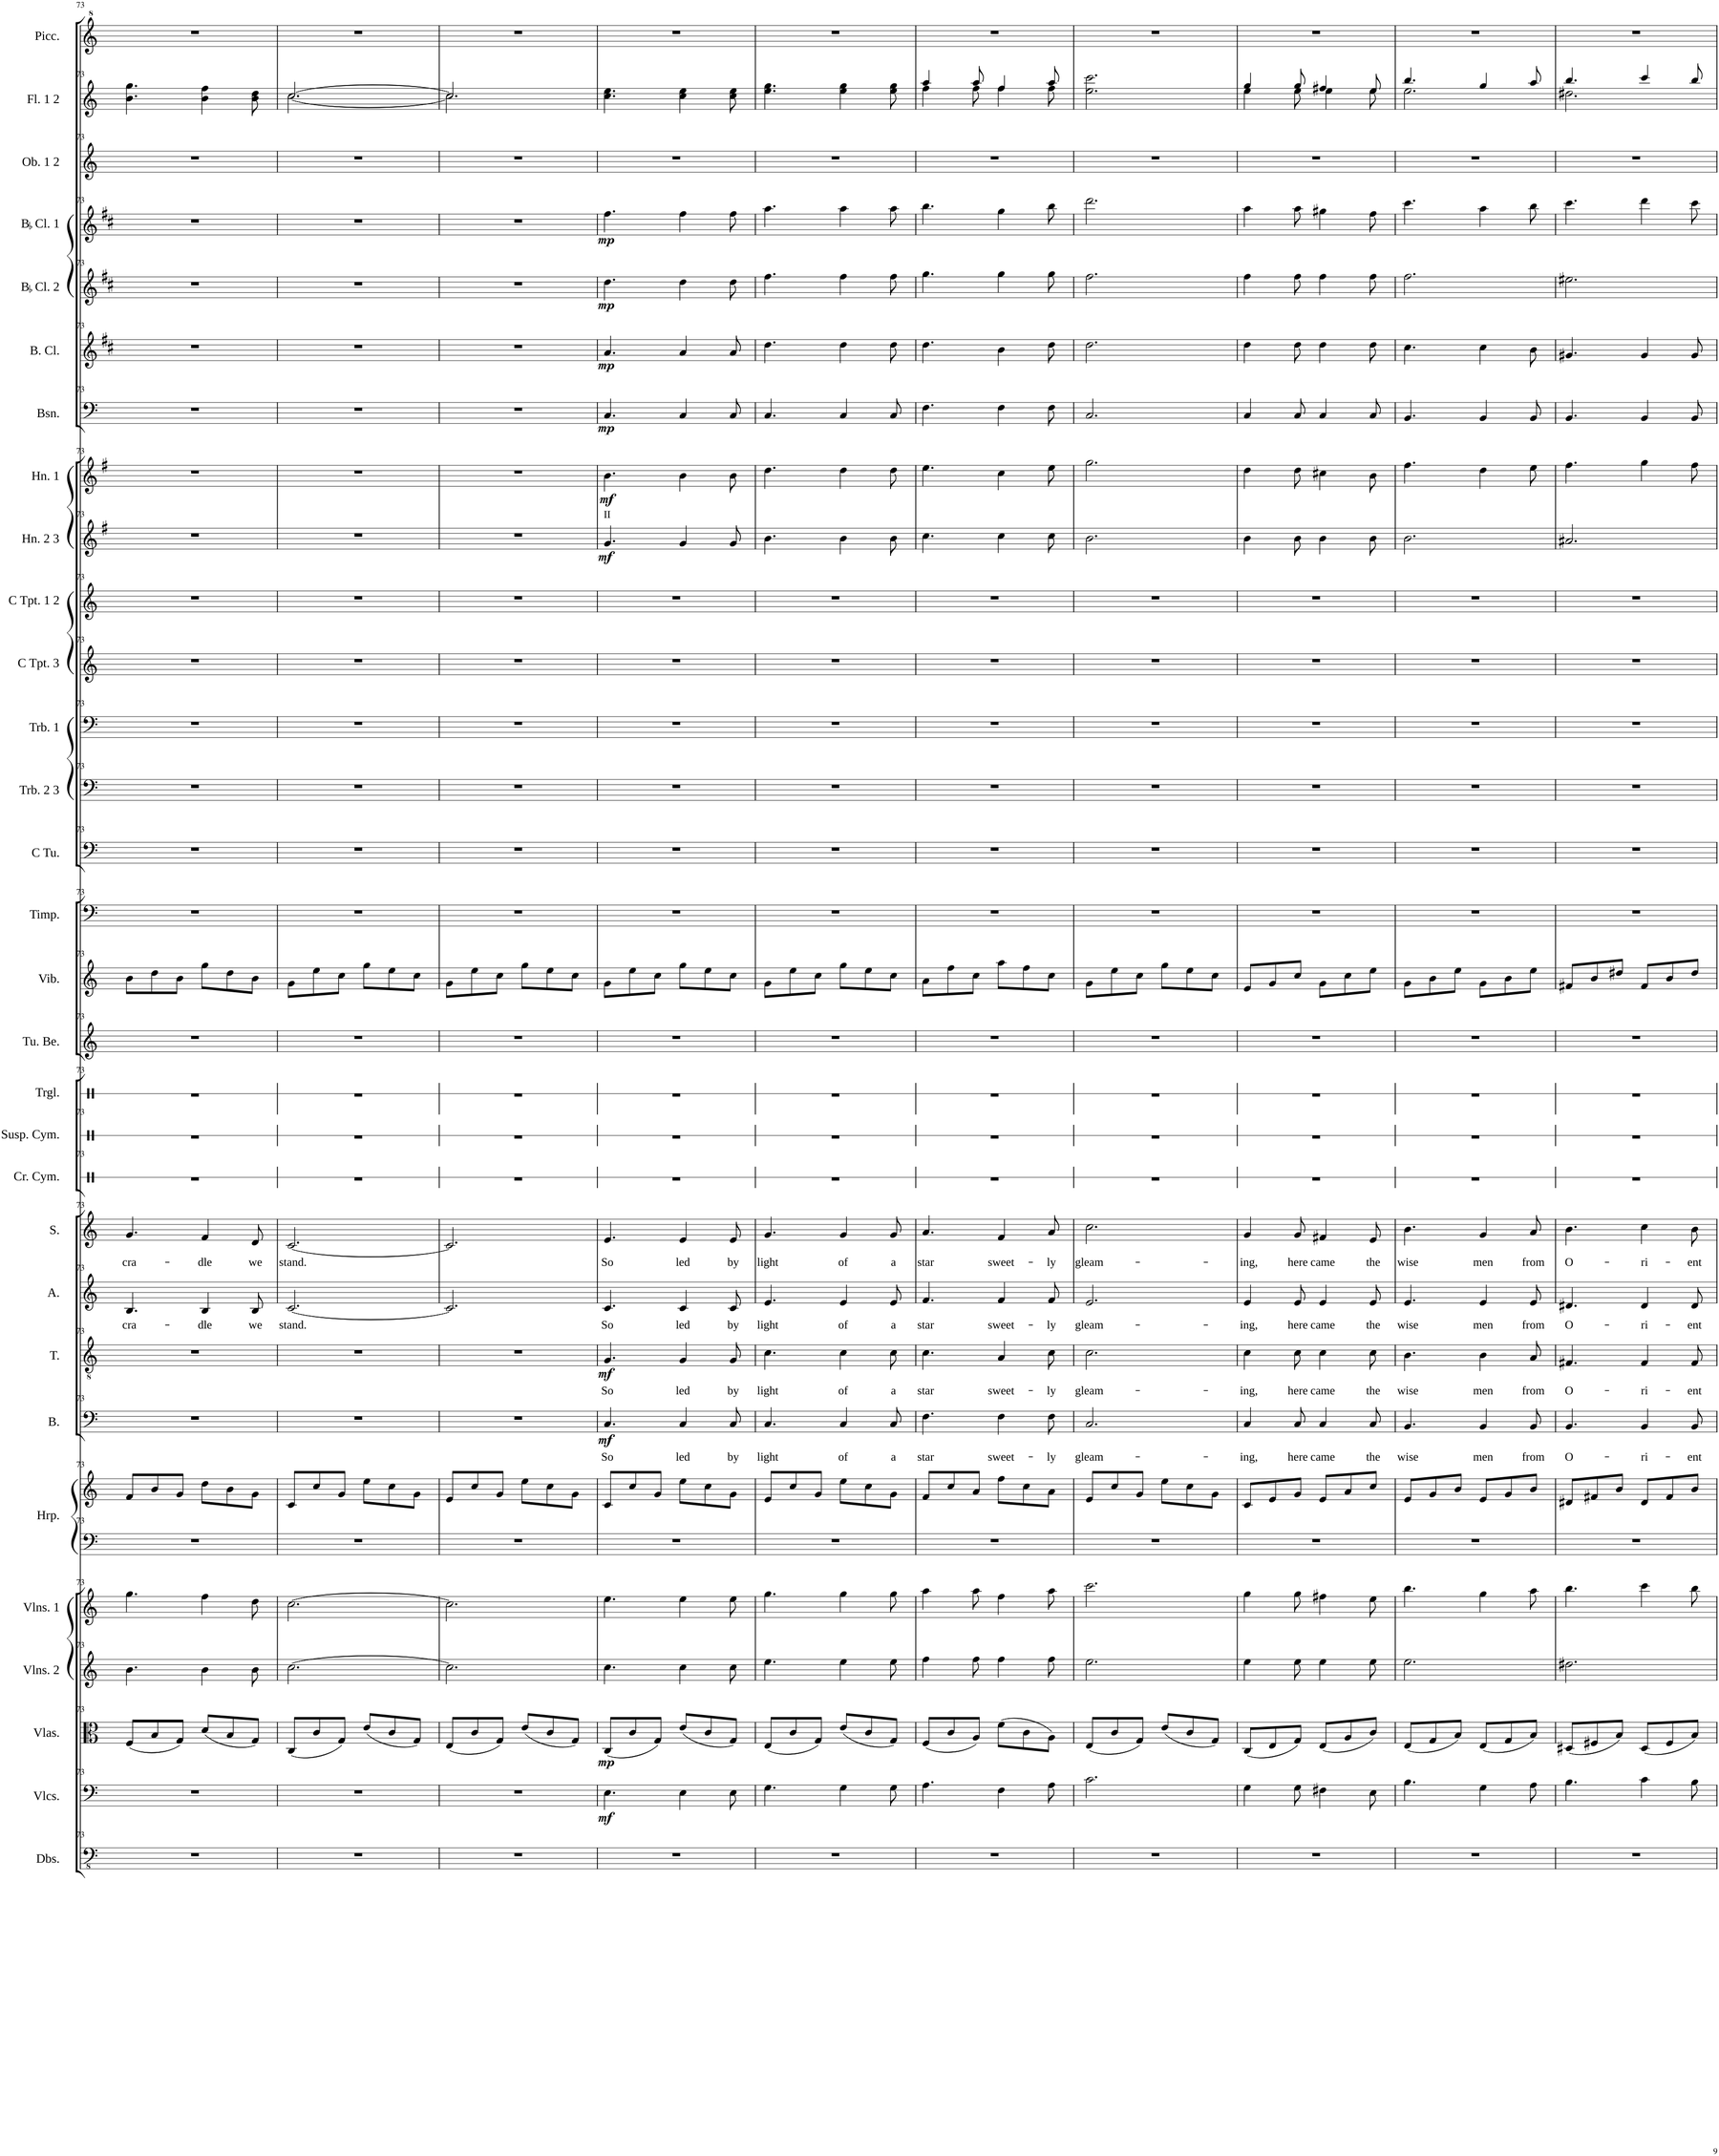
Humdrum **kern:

**kern	**kern	**dynam	**kern	**dynam	**kern	**kern	**kern	**kern	**kern	**text	**dynam	**kern	**text	**dynam	**kern	**text	**kern	**text	**kern	**kern	**kern	**kern	**kern	**kern	**kern	**kern	**kern	**kern	**kern	**kern	**dynam	**kern	**dynam	**kern	**dynam	**kern	**dynam	**kern	**dynam	**kern	**dynam	**kern	**kern	**kern
*part30	*part29	*part29	*part28	*part28	*part27	*part26	*part25	*part25	*part24	*part24	*part24	*part23	*part23	*part23	*part22	*part22	*part21	*part21	*part20	*part19	*part18	*part17	*part16	*part15	*part14	*part13	*part12	*part11	*part10	*part9	*part9	*part8	*part8	*part7	*part7	*part6	*part6	*part5	*part5	*part4	*part4	*part3	*part2	*part1
*staff31	*staff30	*staff30	*staff29	*staff29	*staff28	*staff27	*staff26	*staff25	*staff24	*staff24	*staff24	*staff23	*staff23	*staff23	*staff22	*staff22	*staff21	*staff21	*staff20	*staff19	*staff18	*staff17	*staff16	*staff15	*staff14	*staff13	*staff12	*staff11	*staff10	*staff9	*staff9	*staff8	*staff8	*staff7	*staff7	*staff6	*staff6	*staff5	*staff5	*staff4	*staff4	*staff3	*staff2	*staff1
*I"Double Basses	*I"Violoncellos	*	*I"Violas	*	*I"Violins 2	*I"Violins 1	*I"Harp	*	*I"Bass	*	*	*I"Tenor	*	*	*I"Alto	*	*I"Soprano	*	*I"Crash Cymbal	*I"Suspended Cymbal	*I"Triangle	*I"Tubular Bells	*I"Vibraphone	*I"Timpani	*I"C Tuba	*I"Trombone 2 3	*I"Trombone 1	*I"C Trumpet 3	*I"C Trumpet 1 2	*I"Horn 2 3	*	*I"Horn 1	*	*I"Bassoon	*	*I"Bass Clarinet	*	*I"BaccidentalFlat Clarinet 2	*	*I"BaccidentalFlat Clarinet 1	*	*I"Oboe 1 2	*I"Flute 1 2	*I"Piccolo
*I'Dbs.	*I'Vlcs.	*	*I'Vlas.	*	*I'Vlns. 2	*I'Vlns. 1	*I'Hrp.	*	*I'B.	*	*	*I'T.	*	*	*I'A.	*	*I'S.	*	*I'Cr. Cym.	*I'Susp. Cym.	*I'Trgl.	*I'Tu. Be.	*I'Vib.	*I'Timp.	*I'C Tu.	*I'Trb. 2 3	*I'Trb. 1	*I'C Tpt. 3	*I'C Tpt. 1 2	*I'Hn. 2 3	*	*I'Hn. 1	*	*I'Bsn.	*	*I'B. Cl.	*	*I'BaccidentalFlat Cl. 2	*	*I'BaccidentalFlat Cl. 1	*	*I'Ob. 1 2	*I'Fl. 1 2	*I'Picc.
!!LO:PB:g=z
*clefFv4	*clefF4	*	*clefC3	*	*clefG2	*clefG2	*clefF4	*clefG2	*clefF4	*	*	*clefGv2	*	*	*clefG2	*	*clefG2	*	*clefX	*clefX	*clefX	*clefG2	*clefG2	*clefF4	*clefF4	*clefF4	*clefF4	*clefG2	*clefG2	*clefG2	*	*clefG2	*	*clefF4	*	*clefG2	*	*clefG2	*	*clefG2	*	*clefG2	*clefG2	*clefG^2
*	*	*	*	*	*	*	*	*	*	*	*	*	*	*	*	*	*	*	*	*	*	*	*	*	*	*	*	*	*	*Trd4c7	*	*Trd4c7	*	*	*	*Trd8c14	*	*Trd1c2	*	*Trd1c2	*	*	*	*Trd-7c-12
*k[]	*k[]	*	*k[]	*	*k[]	*k[]	*k[]	*k[]	*k[]	*	*	*k[]	*	*	*k[]	*	*k[]	*	*k[]	*k[]	*k[]	*k[]	*k[]	*k[]	*k[]	*k[]	*k[]	*k[]	*k[]	*k[f#]	*	*k[f#]	*	*k[]	*	*k[f#c#]	*	*k[f#c#]	*	*k[f#c#]	*	*k[]	*k[]	*k[]
*M6/8	*M6/8	*	*M6/8	*	*M6/8	*M6/8	*M6/8	*M6/8	*M6/8	*	*	*M6/8	*	*	*M6/8	*	*M6/8	*	*M6/8	*M6/8	*M6/8	*M6/8	*M6/8	*M6/8	*M6/8	*M6/8	*M6/8	*M6/8	*M6/8	*M6/8	*	*M6/8	*	*M6/8	*	*M6/8	*	*M6/8	*	*M6/8	*	*M6/8	*M6/8	*M6/8
=73	=73	=73	=73	=73	=73	=73	=73	=73	=73	=73	=73	=73	=73	=73	=73	=73	=73	=73	=73	=73	=73	=73	=73	=73	=73	=73	=73	=73	=73	=73	=73	=73	=73	=73	=73	=73	=73	=73	=73	=73	=73	=73	=73	=73
!	!	!	!	!	!	!	!	!	!	!	!	!	!	!	!	!LO:LY:b	!	!LO:LY:b	!	!	!	!	!	!	!	!	!	!	!	!	!	!	!	!	!	!	!	!	!	!	!	!	!	!
2.r	2.r	.	(8F/L	.	4.b\	4.gg\	2.r	8f/L	2.r	.	.	2.r	.	.	4.B/	cra-	4.g/	cra-	2.r	2.r	2.r	2.r	8b\L	2.r	2.r	2.r	2.r	2.r	2.r	2.r	.	2.r	.	2.r	.	2.r	.	2.r	.	2.r	.	2.r	4.b\ 4.gg\	2.r
.	.	.	8B/	.	.	.	.	8b/	.	.	.	.	.	.	.	.	.	.	.	.	.	.	8dd\	.	.	.	.	.	.	.	.	.	.	.	.	.	.	.	.	.	.	.	.	.
.	.	.	8G/J)	.	.	.	.	8g/J	.	.	.	.	.	.	.	.	.	.	.	.	.	.	8b\J	.	.	.	.	.	.	.	.	.	.	.	.	.	.	.	.	.	.	.	.	.
!	!	!	!	!	!	!	!	!	!	!	!	!	!	!	!	!LO:LY:b	!	!LO:LY:b	!	!	!	!	!	!	!	!	!	!	!	!	!	!	!	!	!	!	!	!	!	!	!	!	!	!
.	.	.	(8d/L	.	4b\	4ff\	.	8dd\L	.	.	.	.	.	.	4B/	-dle	4f/	-dle	.	.	.	.	8gg\L	.	.	.	.	.	.	.	.	.	.	.	.	.	.	.	.	.	.	.	4b\ 4ff\	.
.	.	.	8B/	.	.	.	.	8b\	.	.	.	.	.	.	.	.	.	.	.	.	.	.	8dd\	.	.	.	.	.	.	.	.	.	.	.	.	.	.	.	.	.	.	.	.	.
!	!	!	!	!	!	!	!	!	!	!	!	!	!	!	!	!LO:LY:b	!	!LO:LY:b	!	!	!	!	!	!	!	!	!	!	!	!	!	!	!	!	!	!	!	!	!	!	!	!	!	!
.	.	.	8G/J)	.	8b\	8dd\	.	8g\J	.	.	.	.	.	.	8B/	we	8d/	we	.	.	.	.	8b\J	.	.	.	.	.	.	.	.	.	.	.	.	.	.	.	.	.	.	.	8b\ 8dd\	.
=74	=74	=74	=74	=74	=74	=74	=74	=74	=74	=74	=74	=74	=74	=74	=74	=74	=74	=74	=74	=74	=74	=74	=74	=74	=74	=74	=74	=74	=74	=74	=74	=74	=74	=74	=74	=74	=74	=74	=74	=74	=74	=74	=74	=74
!	!	!	!	!	!	!	!	!	!	!	!	!	!	!	!	!LO:LY:b	!	!LO:LY:b	!	!	!	!	!	!	!	!	!	!	!	!	!	!	!	!	!	!	!	!	!	!	!	!	!	!
*	*	*	*	*	*	*	*	*	*	*	*	*	*	*	*	*	*	*	*	*	*	*	*	*	*	*	*	*	*	*	*	*	*	*	*	*	*	*	*	*	*	*	*^	*
2.r	2.r	.	(8C/L	.	[2.cc\	[2.cc\	2.r	8c/L	2.r	.	.	2.r	.	.	[2.c/	stand.	[2.c/	stand.	2.r	2.r	2.r	2.r	8g\L	2.r	2.r	2.r	2.r	2.r	2.r	2.r	.	2.r	.	2.r	.	2.r	.	2.r	.	2.r	.	2.r	[2.cc/	[2.cc\	2.r
.	.	.	8c/	.	.	.	.	8cc/	.	.	.	.	.	.	.	.	.	.	.	.	.	.	8ee\	.	.	.	.	.	.	.	.	.	.	.	.	.	.	.	.	.	.	.	.	.	.
.	.	.	8G/J)	.	.	.	.	8g/J	.	.	.	.	.	.	.	.	.	.	.	.	.	.	8cc\J	.	.	.	.	.	.	.	.	.	.	.	.	.	.	.	.	.	.	.	.	.	.
.	.	.	(8e/L	.	.	.	.	8ee\L	.	.	.	.	.	.	.	.	.	.	.	.	.	.	8gg\L	.	.	.	.	.	.	.	.	.	.	.	.	.	.	.	.	.	.	.	.	.	.
.	.	.	8c/	.	.	.	.	8cc\	.	.	.	.	.	.	.	.	.	.	.	.	.	.	8ee\	.	.	.	.	.	.	.	.	.	.	.	.	.	.	.	.	.	.	.	.	.	.
.	.	.	8G/J)	.	.	.	.	8g\J	.	.	.	.	.	.	.	.	.	.	.	.	.	.	8cc\J	.	.	.	.	.	.	.	.	.	.	.	.	.	.	.	.	.	.	.	.	.	.
=75	=75	=75	=75	=75	=75	=75	=75	=75	=75	=75	=75	=75	=75	=75	=75	=75	=75	=75	=75	=75	=75	=75	=75	=75	=75	=75	=75	=75	=75	=75	=75	=75	=75	=75	=75	=75	=75	=75	=75	=75	=75	=75	=75	=75	=75
2.r	2.r	.	(8E/L	.	2.cc\]	2.cc\]	2.r	8e/L	2.r	.	.	2.r	.	.	2.c/]	.	2.c/]	.	2.r	2.r	2.r	2.r	8g\L	2.r	2.r	2.r	2.r	2.r	2.r	2.r	.	2.r	.	2.r	.	2.r	.	2.r	.	2.r	.	2.r	2.cc/]	2.cc\]	2.r
.	.	.	8c/	.	.	.	.	8cc/	.	.	.	.	.	.	.	.	.	.	.	.	.	.	8ee\	.	.	.	.	.	.	.	.	.	.	.	.	.	.	.	.	.	.	.	.	.	.
.	.	.	8G/J)	.	.	.	.	8g/J	.	.	.	.	.	.	.	.	.	.	.	.	.	.	8cc\J	.	.	.	.	.	.	.	.	.	.	.	.	.	.	.	.	.	.	.	.	.	.
.	.	.	(8e/L	.	.	.	.	8ee\L	.	.	.	.	.	.	.	.	.	.	.	.	.	.	8gg\L	.	.	.	.	.	.	.	.	.	.	.	.	.	.	.	.	.	.	.	.	.	.
.	.	.	8c/	.	.	.	.	8cc\	.	.	.	.	.	.	.	.	.	.	.	.	.	.	8ee\	.	.	.	.	.	.	.	.	.	.	.	.	.	.	.	.	.	.	.	.	.	.
.	.	.	8G/J)	.	.	.	.	8g\J	.	.	.	.	.	.	.	.	.	.	.	.	.	.	8cc\J	.	.	.	.	.	.	.	.	.	.	.	.	.	.	.	.	.	.	.	.	.	.
*	*	*	*	*	*	*	*	*	*	*	*	*	*	*	*	*	*	*	*	*	*	*	*	*	*	*	*	*	*	*	*	*	*	*	*	*	*	*	*	*	*	*	*v	*v	*
=76	=76	=76	=76	=76	=76	=76	=76	=76	=76	=76	=76	=76	=76	=76	=76	=76	=76	=76	=76	=76	=76	=76	=76	=76	=76	=76	=76	=76	=76	=76	=76	=76	=76	=76	=76	=76	=76	=76	=76	=76	=76	=76	=76	=76
!	!	!	!	!	!	!	!	!	!	!	!	!	!	!	!	!	!	!	!	!	!	!	!	!	!	!	!	!	!	!LO:TX:a:t=II	!	!	!	!	!	!	!	!	!	!	!	!	!	!
!	!	!LO:DY:b	!	!LO:DY:b	!	!	!	!	!	!LO:LY:b	!LO:DY:b	!	!LO:LY:b	!LO:DY:b	!	!LO:LY:b	!	!LO:LY:b	!	!	!	!	!	!	!	!	!	!	!	!	!LO:DY:b	!	!LO:DY:b	!	!LO:DY:b	!	!LO:DY:b	!	!LO:DY:b	!	!LO:DY:b	!	!	!
2.r	4.E\	mf	(8C/L	mp	4.cc\	4.ee\	2.r	8c/L	4.C/	So	mf	4.G/	So	mf	4.c/	So	4.e/	So	2.r	2.r	2.r	2.r	8g\L	2.r	2.r	2.r	2.r	2.r	2.r	4.g/	mf	4.b\	mf	4.C/	mp	4.a/	mp	4.dd\	mp	4.ff#\	mp	2.r	4.cc\ 4.ee\	2.r
.	.	.	8c/	.	.	.	.	8cc/	.	.	.	.	.	.	.	.	.	.	.	.	.	.	8ee\	.	.	.	.	.	.	.	.	.	.	.	.	.	.	.	.	.	.	.	.	.
.	.	.	8G/J)	.	.	.	.	8g/J	.	.	.	.	.	.	.	.	.	.	.	.	.	.	8cc\J	.	.	.	.	.	.	.	.	.	.	.	.	.	.	.	.	.	.	.	.	.
!	!	!	!	!	!	!	!	!	!	!LO:LY:b	!	!	!LO:LY:b	!	!	!LO:LY:b	!	!LO:LY:b	!	!	!	!	!	!	!	!	!	!	!	!	!	!	!	!	!	!	!	!	!	!	!	!	!	!
.	4E\	.	(8e/L	.	4cc\	4ee\	.	8ee\L	4C/	led	.	4G/	led	.	4c/	led	4e/	led	.	.	.	.	8gg\L	.	.	.	.	.	.	4g/	.	4b\	.	4C/	.	4a/	.	4dd\	.	4ff#\	.	.	4cc\ 4ee\	.
.	.	.	8c/	.	.	.	.	8cc\	.	.	.	.	.	.	.	.	.	.	.	.	.	.	8ee\	.	.	.	.	.	.	.	.	.	.	.	.	.	.	.	.	.	.	.	.	.
!	!	!	!	!	!	!	!	!	!	!LO:LY:b	!	!	!LO:LY:b	!	!	!LO:LY:b	!	!LO:LY:b	!	!	!	!	!	!	!	!	!	!	!	!	!	!	!	!	!	!	!	!	!	!	!	!	!	!
.	8E\	.	8G/J)	.	8cc\	8ee\	.	8g\J	8C/	by	.	8G/	by	.	8c/	by	8e/	by	.	.	.	.	8cc\J	.	.	.	.	.	.	8g/	.	8b\	.	8C/	.	8a/	.	8dd\	.	8ff#\	.	.	8cc\ 8ee\	.
=77	=77	=77	=77	=77	=77	=77	=77	=77	=77	=77	=77	=77	=77	=77	=77	=77	=77	=77	=77	=77	=77	=77	=77	=77	=77	=77	=77	=77	=77	=77	=77	=77	=77	=77	=77	=77	=77	=77	=77	=77	=77	=77	=77	=77
!	!	!	!	!	!	!	!	!	!	!LO:LY:b	!	!	!LO:LY:b	!	!	!LO:LY:b	!	!LO:LY:b	!	!	!	!	!	!	!	!	!	!	!	!	!	!	!	!	!	!	!	!	!	!	!	!	!	!
2.r	4.G\	.	(8E/L	.	4.ee\	4.gg\	2.r	8e/L	4.C/	light	.	4.c\	light	.	4.e/	light	4.g/	light	2.r	2.r	2.r	2.r	8g\L	2.r	2.r	2.r	2.r	2.r	2.r	4.b\	.	4.dd\	.	4.C/	.	4.dd\	.	4.ff#\	.	4.aa\	.	2.r	4.ee\ 4.gg\	2.r
.	.	.	8c/	.	.	.	.	8cc/	.	.	.	.	.	.	.	.	.	.	.	.	.	.	8ee\	.	.	.	.	.	.	.	.	.	.	.	.	.	.	.	.	.	.	.	.	.
.	.	.	8G/J)	.	.	.	.	8g/J	.	.	.	.	.	.	.	.	.	.	.	.	.	.	8cc\J	.	.	.	.	.	.	.	.	.	.	.	.	.	.	.	.	.	.	.	.	.
!	!	!	!	!	!	!	!	!	!	!LO:LY:b	!	!	!LO:LY:b	!	!	!LO:LY:b	!	!LO:LY:b	!	!	!	!	!	!	!	!	!	!	!	!	!	!	!	!	!	!	!	!	!	!	!	!	!	!
.	4G\	.	(8e/L	.	4ee\	4gg\	.	8ee\L	4C/	of	.	4c\	of	.	4e/	of	4g/	of	.	.	.	.	8gg\L	.	.	.	.	.	.	4b\	.	4dd\	.	4C/	.	4dd\	.	4ff#\	.	4aa\	.	.	4ee\ 4gg\	.
.	.	.	8c/	.	.	.	.	8cc\	.	.	.	.	.	.	.	.	.	.	.	.	.	.	8ee\	.	.	.	.	.	.	.	.	.	.	.	.	.	.	.	.	.	.	.	.	.
!	!	!	!	!	!	!	!	!	!	!LO:LY:b	!	!	!LO:LY:b	!	!	!LO:LY:b	!	!LO:LY:b	!	!	!	!	!	!	!	!	!	!	!	!	!	!	!	!	!	!	!	!	!	!	!	!	!	!
.	8G\	.	8G/J)	.	8ee\	8gg\	.	8g\J	8C/	a	.	8c\	a	.	8e/	a	8g/	a	.	.	.	.	8cc\J	.	.	.	.	.	.	8b\	.	8dd\	.	8C/	.	8dd\	.	8ff#\	.	8aa\	.	.	8ee\ 8gg\	.
=78	=78	=78	=78	=78	=78	=78	=78	=78	=78	=78	=78	=78	=78	=78	=78	=78	=78	=78	=78	=78	=78	=78	=78	=78	=78	=78	=78	=78	=78	=78	=78	=78	=78	=78	=78	=78	=78	=78	=78	=78	=78	=78	=78	=78
!	!	!	!	!	!	!	!	!	!	!LO:LY:b	!	!	!LO:LY:b	!	!	!LO:LY:b	!	!LO:LY:b	!	!	!	!	!	!	!	!	!	!	!	!	!	!	!	!	!	!	!	!	!	!	!	!	!	!
*	*	*	*	*	*	*	*	*	*	*	*	*	*	*	*	*	*	*	*	*	*	*	*	*	*	*	*	*	*	*	*	*	*	*	*	*	*	*	*	*	*	*	*^	*
2.r	4.A\	.	(8F/L	.	4ff\	4aa\	2.r	8f/L	4.F\	star	.	4.c\	star	.	4.f/	star	4.a/	star	2.r	2.r	2.r	2.r	8a\L	2.r	2.r	2.r	2.r	2.r	2.r	4.cc\	.	4.ee\	.	4.F\	.	4.dd\	.	4.gg\	.	4.bb\	.	2.r	4aa/	4ff\	2.r
.	.	.	8c/	.	.	.	.	8cc/	.	.	.	.	.	.	.	.	.	.	.	.	.	.	8ff\	.	.	.	.	.	.	.	.	.	.	.	.	.	.	.	.	.	.	.	.	.	.
.	.	.	8A/J)	.	8ff\	8aa\	.	8a/J	.	.	.	.	.	.	.	.	.	.	.	.	.	.	8cc\J	.	.	.	.	.	.	.	.	.	.	.	.	.	.	.	.	.	.	.	8aa/	8ff\	.
!	!	!	!	!	!	!	!	!	!	!LO:LY:b	!	!	!LO:LY:b	!	!	!LO:LY:b	!	!LO:LY:b	!	!	!	!	!	!	!	!	!	!	!	!	!	!	!	!	!	!	!	!	!	!	!	!	!	!	!
.	4F\	.	(8f\L	.	4ff\	4ff\	.	8ff\L	4F\	sweet-	.	4A/	sweet-	.	4f/	sweet-	4f/	sweet-	.	.	.	.	8aa\L	.	.	.	.	.	.	4cc\	.	4cc\	.	4F\	.	4b\	.	4gg\	.	4gg\	.	.	4ff/	4ff\	.
.	.	.	8c\	.	.	.	.	8cc\	.	.	.	.	.	.	.	.	.	.	.	.	.	.	8ff\	.	.	.	.	.	.	.	.	.	.	.	.	.	.	.	.	.	.	.	.	.	.
!	!	!	!	!	!	!	!	!	!	!LO:LY:b	!	!	!LO:LY:b	!	!	!LO:LY:b	!	!LO:LY:b	!	!	!	!	!	!	!	!	!	!	!	!	!	!	!	!	!	!	!	!	!	!	!	!	!	!	!
.	8A\	.	8A\J)	.	8ff\	8aa\	.	8a\J	8F\	-ly	.	8c\	-ly	.	8f/	-ly	8a/	-ly	.	.	.	.	8cc\J	.	.	.	.	.	.	8cc\	.	8ee\	.	8F\	.	8dd\	.	8gg\	.	8bb\	.	.	8aa/	8ff\	.
=79	=79	=79	=79	=79	=79	=79	=79	=79	=79	=79	=79	=79	=79	=79	=79	=79	=79	=79	=79	=79	=79	=79	=79	=79	=79	=79	=79	=79	=79	=79	=79	=79	=79	=79	=79	=79	=79	=79	=79	=79	=79	=79	=79	=79	=79
!	!	!	!	!	!	!	!	!	!	!LO:LY:b	!	!	!LO:LY:b	!	!	!LO:LY:b	!	!LO:LY:b	!	!	!	!	!	!	!	!	!	!	!	!	!	!	!	!	!	!	!	!	!	!	!	!	!	!	!
*	*	*	*	*	*	*	*	*	*	*	*	*	*	*	*	*	*	*	*	*	*	*	*	*	*	*	*	*	*	*	*	*	*	*	*	*	*	*	*	*	*	*	*v	*v	*
2.r	2.c\	.	(8E/L	.	2.ee\	2.ccc\	2.r	8e/L	2.C/	gleam-	.	2.c\	gleam-	.	2.e/	gleam-	2.cc\	gleam-	2.r	2.r	2.r	2.r	8g\L	2.r	2.r	2.r	2.r	2.r	2.r	2.b\	.	2.gg\	.	2.C/	.	2.dd\	.	2.ff#\	.	2.ddd\	.	2.r	2.ee\ 2.ccc\	2.r
.	.	.	8c/	.	.	.	.	8cc/	.	.	.	.	.	.	.	.	.	.	.	.	.	.	8ee\	.	.	.	.	.	.	.	.	.	.	.	.	.	.	.	.	.	.	.	.	.
.	.	.	8G/J)	.	.	.	.	8g/J	.	.	.	.	.	.	.	.	.	.	.	.	.	.	8cc\J	.	.	.	.	.	.	.	.	.	.	.	.	.	.	.	.	.	.	.	.	.
.	.	.	(8e/L	.	.	.	.	8ee\L	.	.	.	.	.	.	.	.	.	.	.	.	.	.	8gg\L	.	.	.	.	.	.	.	.	.	.	.	.	.	.	.	.	.	.	.	.	.
.	.	.	8c/	.	.	.	.	8cc\	.	.	.	.	.	.	.	.	.	.	.	.	.	.	8ee\	.	.	.	.	.	.	.	.	.	.	.	.	.	.	.	.	.	.	.	.	.
.	.	.	8G/J)	.	.	.	.	8g\J	.	.	.	.	.	.	.	.	.	.	.	.	.	.	8cc\J	.	.	.	.	.	.	.	.	.	.	.	.	.	.	.	.	.	.	.	.	.
=80	=80	=80	=80	=80	=80	=80	=80	=80	=80	=80	=80	=80	=80	=80	=80	=80	=80	=80	=80	=80	=80	=80	=80	=80	=80	=80	=80	=80	=80	=80	=80	=80	=80	=80	=80	=80	=80	=80	=80	=80	=80	=80	=80	=80
!	!	!	!	!	!	!	!	!	!	!LO:LY:b	!	!	!LO:LY:b	!	!	!LO:LY:b	!	!LO:LY:b	!	!	!	!	!	!	!	!	!	!	!	!	!	!	!	!	!	!	!	!	!	!	!	!	!	!
*	*	*	*	*	*	*	*	*	*	*	*	*	*	*	*	*	*	*	*	*	*	*	*	*	*	*	*	*	*	*	*	*	*	*	*	*	*	*	*	*	*	*	*^	*
2.r	4G\	.	(8C/L	.	4ee\	4gg\	2.r	8c/L	4C/	-ing,	.	4c\	-ing,	.	4e/	-ing,	4g/	-ing,	2.r	2.r	2.r	2.r	8e/L	2.r	2.r	2.r	2.r	2.r	2.r	4b\	.	4dd\	.	4C/	.	4dd\	.	4ff#\	.	4aa\	.	2.r	4gg/	4ee\	2.r
.	.	.	8E/	.	.	.	.	8e/	.	.	.	.	.	.	.	.	.	.	.	.	.	.	8g/	.	.	.	.	.	.	.	.	.	.	.	.	.	.	.	.	.	.	.	.	.	.
!	!	!	!	!	!	!	!	!	!	!LO:LY:b	!	!	!LO:LY:b	!	!	!LO:LY:b	!	!LO:LY:b	!	!	!	!	!	!	!	!	!	!	!	!	!	!	!	!	!	!	!	!	!	!	!	!	!	!	!
.	8G\	.	8G/J)	.	8ee\	8gg\	.	8g/J	8C/	here	.	8c\	here	.	8e/	here	8g/	here	.	.	.	.	8cc/J	.	.	.	.	.	.	8b\	.	8dd\	.	8C/	.	8dd\	.	8ff#\	.	8aa\	.	.	8gg/	8ee\	.
!	!	!	!	!	!	!	!	!	!	!LO:LY:b	!	!	!LO:LY:b	!	!	!LO:LY:b	!	!LO:LY:b	!	!	!	!	!	!	!	!	!	!	!	!	!	!	!	!	!	!	!	!	!	!	!	!	!	!	!
.	4F#X\	.	(8E/L	.	4ee\	4ff#X\	.	8e/L	4C/	came	.	4c\	came	.	4e/	came	4f#X/	came	.	.	.	.	8g\L	.	.	.	.	.	.	4b\	.	4cc#X\	.	4C/	.	4dd\	.	4ff#\	.	4gg#X\	.	.	4ff#X/	4ee\	.
.	.	.	8A/	.	.	.	.	8a/	.	.	.	.	.	.	.	.	.	.	.	.	.	.	8cc\	.	.	.	.	.	.	.	.	.	.	.	.	.	.	.	.	.	.	.	.	.	.
!	!	!	!	!	!	!	!	!	!	!LO:LY:b	!	!	!LO:LY:b	!	!	!LO:LY:b	!	!LO:LY:b	!	!	!	!	!	!	!	!	!	!	!	!	!	!	!	!	!	!	!	!	!	!	!	!	!	!	!
.	8E\	.	8c/J)	.	8ee\	8ee\	.	8cc/J	8C/	the	.	8c\	the	.	8e/	the	8e/	the	.	.	.	.	8ee\J	.	.	.	.	.	.	8b\	.	8b\	.	8C/	.	8dd\	.	8ff#\	.	8ff#\	.	.	8ee/	8ee\	.
=81	=81	=81	=81	=81	=81	=81	=81	=81	=81	=81	=81	=81	=81	=81	=81	=81	=81	=81	=81	=81	=81	=81	=81	=81	=81	=81	=81	=81	=81	=81	=81	=81	=81	=81	=81	=81	=81	=81	=81	=81	=81	=81	=81	=81	=81
!	!	!	!	!	!	!	!	!	!	!LO:LY:b	!	!	!LO:LY:b	!	!	!LO:LY:b	!	!LO:LY:b	!	!	!	!	!	!	!	!	!	!	!	!	!	!	!	!	!	!	!	!	!	!	!	!	!	!	!
2.r	4.B\	.	(8E/L	.	2.ee\	4.bb\	2.r	8e/L	4.BB/	wise	.	4.B\	wise	.	4.e/	wise	4.b\	wise	2.r	2.r	2.r	2.r	8g\L	2.r	2.r	2.r	2.r	2.r	2.r	2.b\	.	4.ff#\	.	4.BB/	.	4.cc#\	.	2.ff#\	.	4.ccc#\	.	2.r	4.bb/	2.ee\	2.r
.	.	.	8G/	.	.	.	.	8g/	.	.	.	.	.	.	.	.	.	.	.	.	.	.	8b\	.	.	.	.	.	.	.	.	.	.	.	.	.	.	.	.	.	.	.	.	.	.
.	.	.	8B/J)	.	.	.	.	8b/J	.	.	.	.	.	.	.	.	.	.	.	.	.	.	8ee\J	.	.	.	.	.	.	.	.	.	.	.	.	.	.	.	.	.	.	.	.	.	.
!	!	!	!	!	!	!	!	!	!	!LO:LY:b	!	!	!LO:LY:b	!	!	!LO:LY:b	!	!LO:LY:b	!	!	!	!	!	!	!	!	!	!	!	!	!	!	!	!	!	!	!	!	!	!	!	!	!	!	!
.	4G\	.	(8E/L	.	.	4gg\	.	8e/L	4BB/	men	.	4B\	men	.	4e/	men	4g/	men	.	.	.	.	8g\L	.	.	.	.	.	.	.	.	4dd\	.	4BB/	.	4cc#\	.	.	.	4aa\	.	.	4gg/	.	.
.	.	.	8G/	.	.	.	.	8g/	.	.	.	.	.	.	.	.	.	.	.	.	.	.	8b\	.	.	.	.	.	.	.	.	.	.	.	.	.	.	.	.	.	.	.	.	.	.
!	!	!	!	!	!	!	!	!	!	!LO:LY:b	!	!	!LO:LY:b	!	!	!LO:LY:b	!	!LO:LY:b	!	!	!	!	!	!	!	!	!	!	!	!	!	!	!	!	!	!	!	!	!	!	!	!	!	!	!
.	8A\	.	8B/J)	.	.	8aa\	.	8b/J	8BB/	from	.	8A/	from	.	8e/	from	8a/	from	.	.	.	.	8ee\J	.	.	.	.	.	.	.	.	8ee\	.	8BB/	.	8b\	.	.	.	8bb\	.	.	8aa/	.	.
=82	=82	=82	=82	=82	=82	=82	=82	=82	=82	=82	=82	=82	=82	=82	=82	=82	=82	=82	=82	=82	=82	=82	=82	=82	=82	=82	=82	=82	=82	=82	=82	=82	=82	=82	=82	=82	=82	=82	=82	=82	=82	=82	=82	=82	=82
!	!	!	!	!	!	!	!	!	!	!LO:LY:b	!	!	!LO:LY:b	!	!	!LO:LY:b	!	!LO:LY:b	!	!	!	!	!	!	!	!	!	!	!	!	!	!	!	!	!	!	!	!	!	!	!	!	!	!	!
2.r	4.B\	.	(8D#X/L	.	2.dd#X\	4.bb\	2.r	8d#X/L	4.BB/	O-	.	4.F#X/	O-	.	4.d#X/	O-	4.b\	O-	2.r	2.r	2.r	2.r	8f#X/L	2.r	2.r	2.r	2.r	2.r	2.r	2.a#X/	.	4.ff#\	.	4.BB/	.	4.g#X/	.	2.ee#X\	.	4.ccc#\	.	2.r	4.bb/	2.dd#X\	2.r
.	.	.	8F#X/	.	.	.	.	8f#X/	.	.	.	.	.	.	.	.	.	.	.	.	.	.	8b/	.	.	.	.	.	.	.	.	.	.	.	.	.	.	.	.	.	.	.	.	.	.
.	.	.	8B/J)	.	.	.	.	8b/J	.	.	.	.	.	.	.	.	.	.	.	.	.	.	8dd#X/J	.	.	.	.	.	.	.	.	.	.	.	.	.	.	.	.	.	.	.	.	.	.
!	!	!	!	!	!	!	!	!	!	!LO:LY:b	!	!	!LO:LY:b	!	!	!LO:LY:b	!	!LO:LY:b	!	!	!	!	!	!	!	!	!	!	!	!	!	!	!	!	!	!	!	!	!	!	!	!	!	!	!
.	4c\	.	(8D#/L	.	.	4ccc\	.	8d#/L	4BB/	-ri-	.	4F#/	-ri-	.	4d#/	-ri-	4cc\	-ri-	.	.	.	.	8f#/L	.	.	.	.	.	.	.	.	4gg\	.	4BB/	.	4g#/	.	.	.	4ddd\	.	.	4ccc/	.	.
.	.	.	8F#/	.	.	.	.	8f#/	.	.	.	.	.	.	.	.	.	.	.	.	.	.	8b/	.	.	.	.	.	.	.	.	.	.	.	.	.	.	.	.	.	.	.	.	.	.
!	!	!	!	!	!	!	!	!	!	!LO:LY:b	!	!	!LO:LY:b	!	!	!LO:LY:b	!	!LO:LY:b	!	!	!	!	!	!	!	!	!	!	!	!	!	!	!	!	!	!	!	!	!	!	!	!	!	!	!
.	8B\	.	8B/J)	.	.	8bb\	.	8b/J	8BB/	-ent	.	8F#/	-ent	.	8d#/	-ent	8b\	-ent	.	.	.	.	8dd#/J	.	.	.	.	.	.	.	.	8ff#\	.	8BB/	.	8g#/	.	.	.	8ccc#\	.	.	8bb/	.	.
*	*	*	*	*	*	*	*	*	*	*	*	*	*	*	*	*	*	*	*	*	*	*	*	*	*	*	*	*	*	*	*	*	*	*	*	*	*	*	*	*	*	*	*v	*v	*
=	=	=	=	=	=	=	=	=	=	=	=	=	=	=	=	=	=	=	=	=	=	=	=	=	=	=	=	=	=	=	=	=	=	=	=	=	=	=	=	=	=	=	=	=
*-	*-	*-	*-	*-	*-	*-	*-	*-	*-	*-	*-	*-	*-	*-	*-	*-	*-	*-	*-	*-	*-	*-	*-	*-	*-	*-	*-	*-	*-	*-	*-	*-	*-	*-	*-	*-	*-	*-	*-	*-	*-	*-	*-	*-
